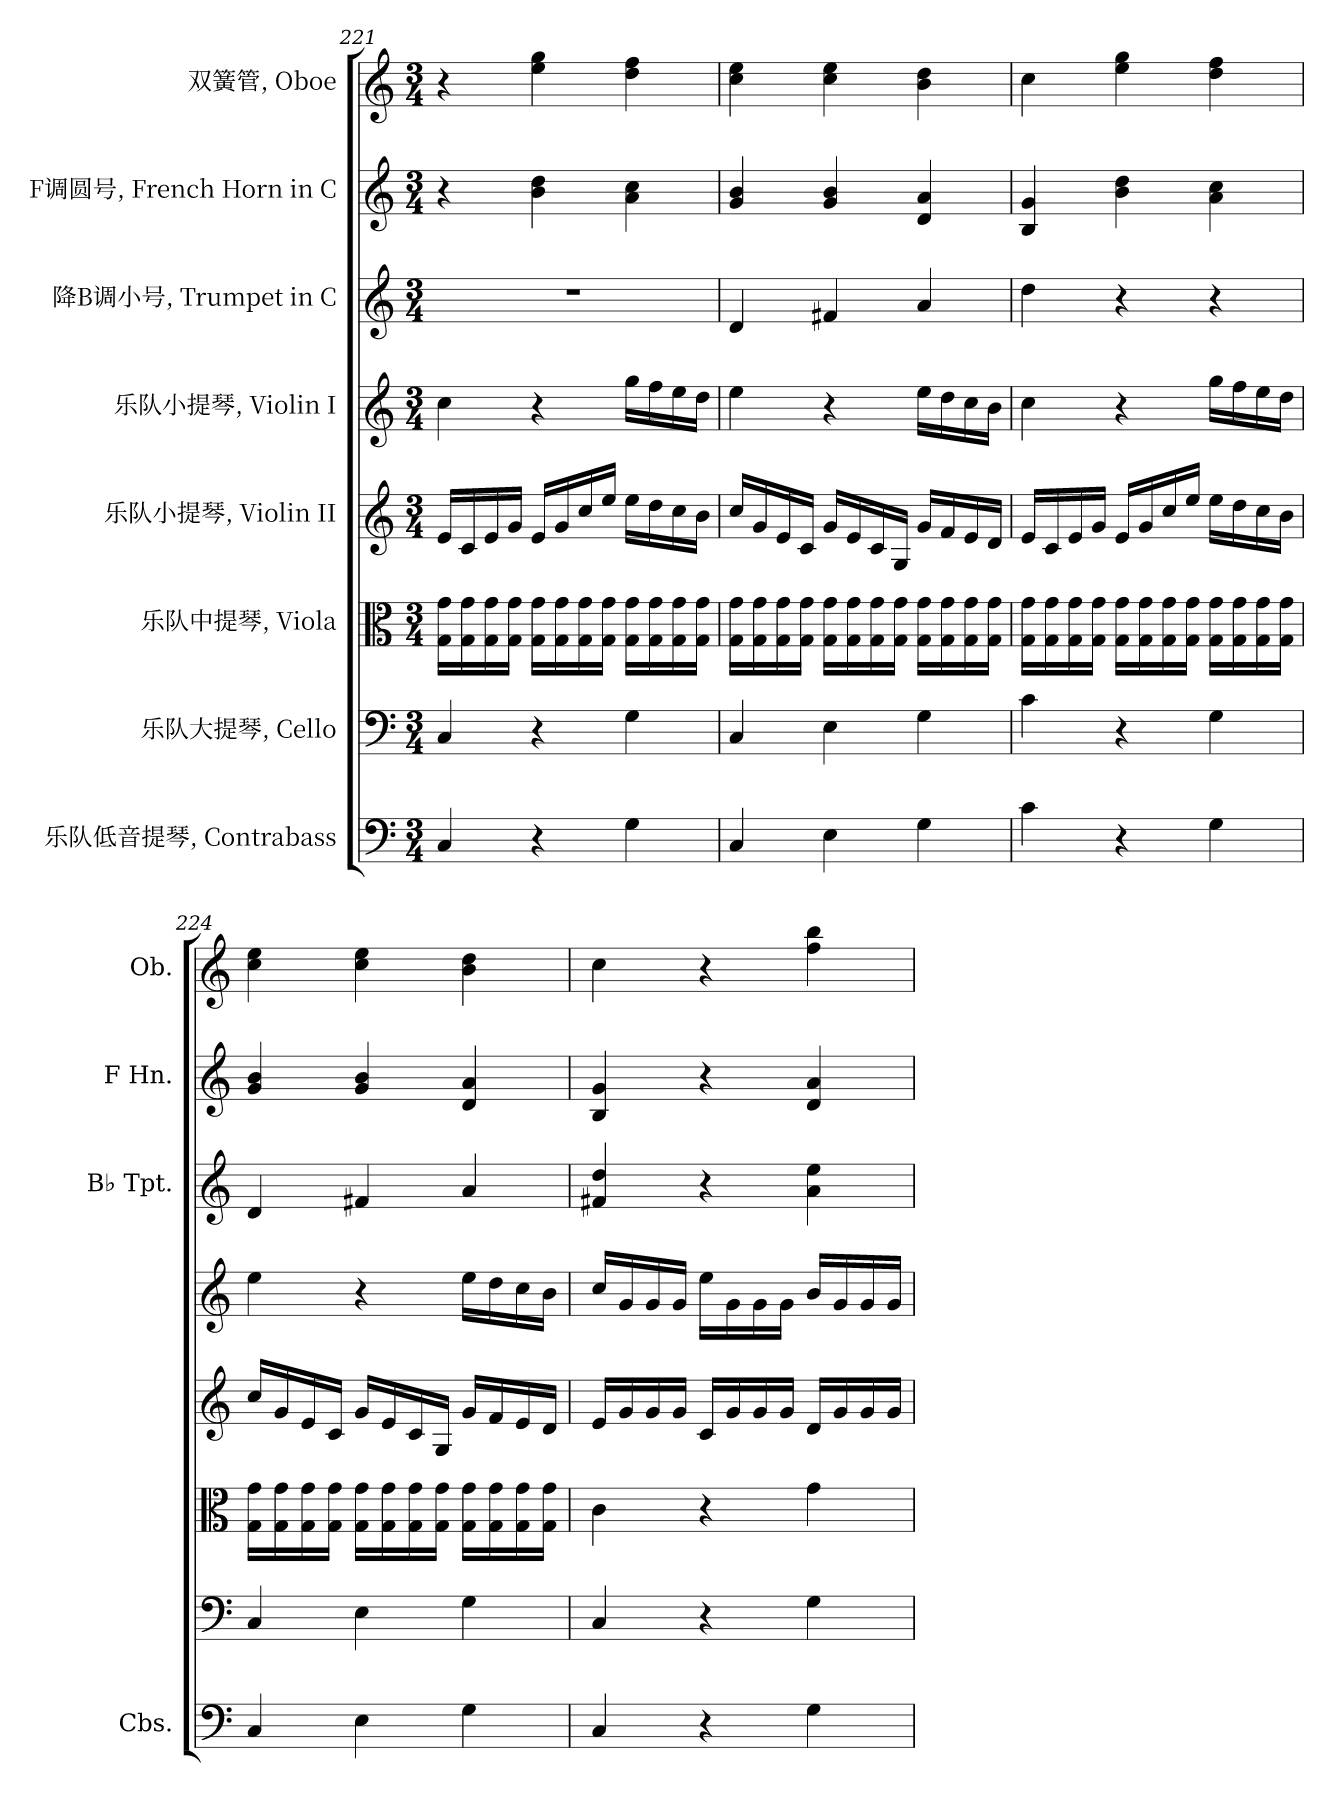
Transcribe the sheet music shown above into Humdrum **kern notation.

**kern	**kern	**kern	**kern	**kern	**kern	**kern	**kern
*part8	*part7	*part6	*part5	*part4	*part3	*part2	*part1
*staff8	*staff7	*staff6	*staff5	*staff4	*staff3	*staff2	*staff1
*I"乐队低音提琴, Contrabass	*I"乐队大提琴, Cello	*I"乐队中提琴, Viola	*I"乐队小提琴, Violin II	*I"乐队小提琴, Violin I	*I"降B调小号, Trumpet in C	*I"F调圆号, French Horn in C	*I"双簧管, Oboe
*I'Cbs.	*	*	*	*	*I'B♭ Tpt.	*I'F Hn.	*I'Ob.
!!LO:PB:g=z
*clefF4	*clefF4	*clefC3	*clefG2	*clefG2	*clefG2	*clefG2	*clefG2
*ITrd7c12	*	*	*	*	*ITrd1c2	*ITrd4c7	*
*k[]	*k[]	*k[]	*k[]	*k[]	*k[b-e-]	*k[b-]	*k[]
*M3/4	*M3/4	*M3/4	*M3/4	*M3/4	*M3/4	*M3/4	*M3/4
=221	=221	=221	=221	=221	=221	=221	=221
4CC/	4C/	16G\ 16g\LL	16e/LL	4cc\	2.r	4r	4r
.	.	16G\ 16g\	16c/	.	.	.	.
.	.	16G\ 16g\	16e/	.	.	.	.
.	.	16G\ 16g\JJ	16g/JJ	.	.	.	.
4r	4r	16G\ 16g\LL	16e/LL	4r	.	4e\ 4g\	4ee\ 4gg\
.	.	16G\ 16g\	16g/	.	.	.	.
.	.	16G\ 16g\	16cc/	.	.	.	.
.	.	16G\ 16g\JJ	16ee/JJ	.	.	.	.
4GG\	4G\	16G\ 16g\LL	16ee\LL	16gg\LL	.	4d\ 4f\	4dd\ 4ff\
.	.	16G\ 16g\	16dd\	16ff\	.	.	.
.	.	16G\ 16g\	16cc\	16ee\	.	.	.
.	.	16G\ 16g\JJ	16b\JJ	16dd\JJ	.	.	.
=222	=222	=222	=222	=222	=222	=222	=222
4CC/	4C/	16G\ 16g\LL	16cc/LL	4ee\	4c/	4c/ 4e/	4cc\ 4ee\
.	.	16G\ 16g\	16g/	.	.	.	.
.	.	16G\ 16g\	16e/	.	.	.	.
.	.	16G\ 16g\JJ	16c/JJ	.	.	.	.
4EE\	4E\	16G\ 16g\LL	16g/LL	4r	4en/	4c/ 4e/	4cc\ 4ee\
.	.	16G\ 16g\	16e/	.	.	.	.
.	.	16G\ 16g\	16c/	.	.	.	.
.	.	16G\ 16g\JJ	16G/JJ	.	.	.	.
4GG\	4G\	16G\ 16g\LL	16g/LL	16ee\LL	4g/	4G/ 4d/	4b\ 4dd\
.	.	16G\ 16g\	16f/	16dd\	.	.	.
.	.	16G\ 16g\	16e/	16cc\	.	.	.
.	.	16G\ 16g\JJ	16d/JJ	16b\JJ	.	.	.
=223	=223	=223	=223	=223	=223	=223	=223
4C\	4c\	16G\ 16g\LL	16e/LL	4cc\	4cc\	4E/ 4c/	4cc\
.	.	16G\ 16g\	16c/	.	.	.	.
.	.	16G\ 16g\	16e/	.	.	.	.
.	.	16G\ 16g\JJ	16g/JJ	.	.	.	.
4r	4r	16G\ 16g\LL	16e/LL	4r	4r	4e\ 4g\	4ee\ 4gg\
.	.	16G\ 16g\	16g/	.	.	.	.
.	.	16G\ 16g\	16cc/	.	.	.	.
.	.	16G\ 16g\JJ	16ee/JJ	.	.	.	.
4GG\	4G\	16G\ 16g\LL	16ee\LL	16gg\LL	4r	4d\ 4f\	4dd\ 4ff\
.	.	16G\ 16g\	16dd\	16ff\	.	.	.
.	.	16G\ 16g\	16cc\	16ee\	.	.	.
.	.	16G\ 16g\JJ	16b\JJ	16dd\JJ	.	.	.
!!LO:PB:g=z
=224	=224	=224	=224	=224	=224	=224	=224
4CC/	4C/	16G\ 16g\LL	16cc/LL	4ee\	4c/	4c/ 4e/	4cc\ 4ee\
.	.	16G\ 16g\	16g/	.	.	.	.
.	.	16G\ 16g\	16e/	.	.	.	.
.	.	16G\ 16g\JJ	16c/JJ	.	.	.	.
4EE\	4E\	16G\ 16g\LL	16g/LL	4r	4en/	4c/ 4e/	4cc\ 4ee\
.	.	16G\ 16g\	16e/	.	.	.	.
.	.	16G\ 16g\	16c/	.	.	.	.
.	.	16G\ 16g\JJ	16G/JJ	.	.	.	.
4GG\	4G\	16G\ 16g\LL	16g/LL	16ee\LL	4g/	4G/ 4d/	4b\ 4dd\
.	.	16G\ 16g\	16f/	16dd\	.	.	.
.	.	16G\ 16g\	16e/	16cc\	.	.	.
.	.	16G\ 16g\JJ	16d/JJ	16b\JJ	.	.	.
=225	=225	=225	=225	=225	=225	=225	=225
4CC/	4C/	4c\	16e/LL	16cc/LL	4en/ 4cc/	4E/ 4c/	4cc\
.	.	.	16g/	16g/	.	.	.
.	.	.	16g/	16g/	.	.	.
.	.	.	16g/JJ	16g/JJ	.	.	.
4r	4r	4r	16c/LL	16ee\LL	4r	4r	4r
.	.	.	16g/	16g\	.	.	.
.	.	.	16g/	16g\	.	.	.
.	.	.	16g/JJ	16g\JJ	.	.	.
4GG\	4G\	4g\	16d/LL	16b/LL	4g\ 4dd\	4G/ 4d/	4ff\ 4bb\
.	.	.	16g/	16g/	.	.	.
.	.	.	16g/	16g/	.	.	.
.	.	.	16g/JJ	16g/JJ	.	.	.
=	=	=	=	=	=	=	=
*-	*-	*-	*-	*-	*-	*-	*-
